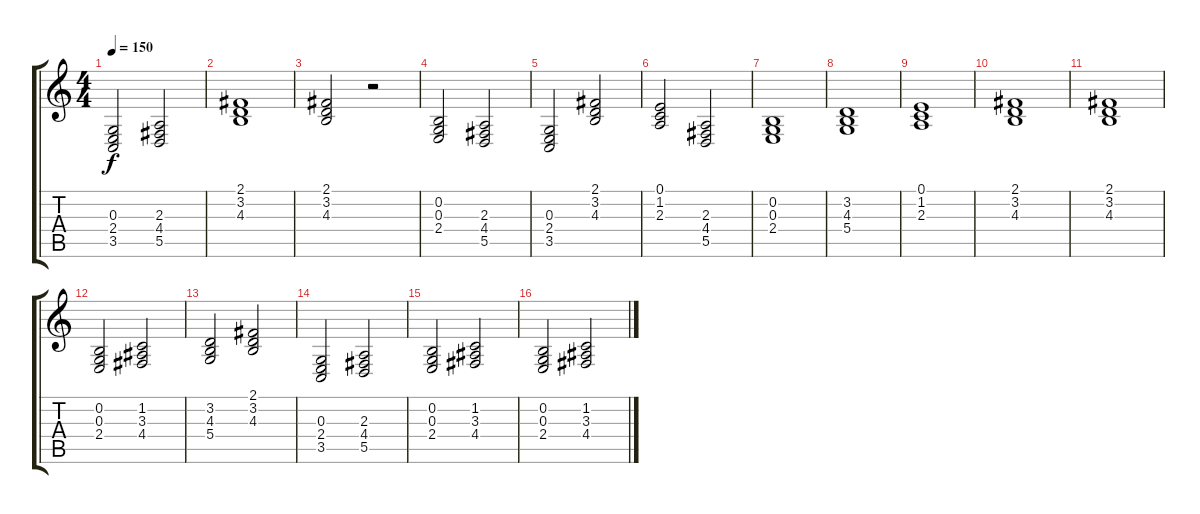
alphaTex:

\track "" {instrument stringensemble1}
\staff {score tabs}
\tuning (E4 B3 G3 D3 A2 E2) {hide}
\ts (4 4)
\tempo 150
\clef g2
\ks c
(0.3 2.4 3.5).2{dy f} (2.3 4.4 5.5).2 |
(2.1 3.2 4.3).1 |
(2.1 3.2 4.3).2 r.2 |
(0.2 0.3 2.4).2 (2.3 4.4 5.5).2 |
(0.3 2.4 3.5).2 (2.1 3.2 4.3).2 |
(0.1 1.2 2.3).2 (2.3 4.4 5.5).2 |
(0.2 0.3 2.4).1 |
(3.2 4.3 5.4).1 |
(0.1 1.2 2.3).1 |
(2.1 3.2 4.3).1 |
(2.1 3.2 4.3).1 |
(0.2 0.3 2.4).2 (1.2 3.3 4.4).2 |
(3.2 4.3 5.4).2 (2.1 3.2 4.3).2 |
(0.3 2.4 3.5).2 (2.3 4.4 5.5).2 |
(0.2 0.3 2.4).2 (1.2 3.3 4.4).2 |
(0.2 0.3 2.4).2 (1.2 3.3 4.4).2
